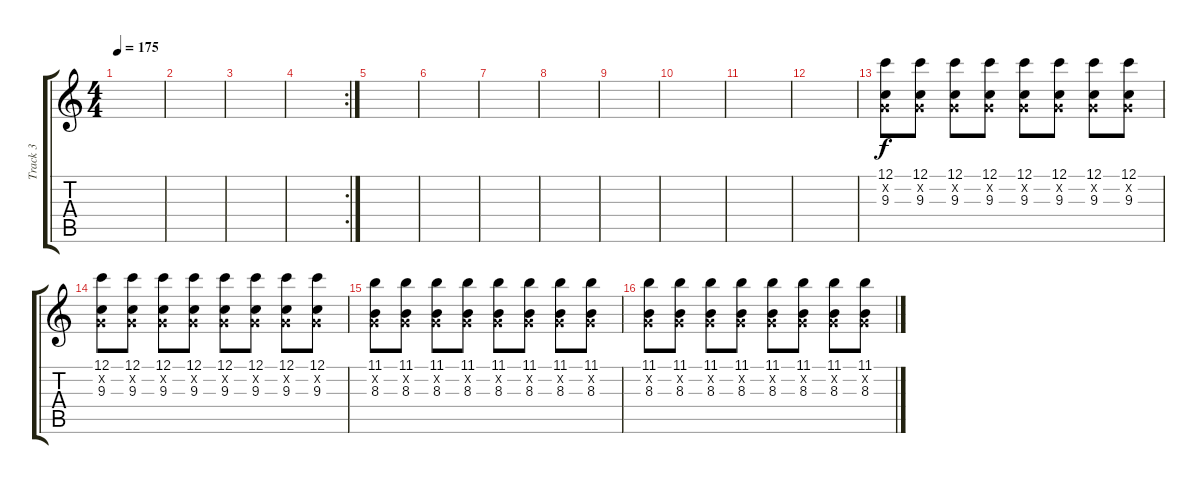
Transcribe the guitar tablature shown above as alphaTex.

\track ("Track 3" "Track 3") {instrument distortionguitar}
\staff {score tabs}
\tuning (C4 G3 Eb3 Bb2 F2 C2) {hide}
\ts (4 4)
\tempo 175
\clef g2
\ks c
|
|
|
\rc 2
|
|
|
|
|
|
|
|
|
(12.1 0.2{x} 9.3).8 (12.1 0.2{x} 9.3).8 (12.1 0.2{x} 9.3).8 (12.1 0.2{x} 9.3).8 (12.1 0.2{x} 9.3).8 (12.1 0.2{x} 9.3).8 (12.1 0.2{x} 9.3).8 (12.1 0.2{x} 9.3).8 |
(12.1 0.2{x} 9.3).8 (12.1 0.2{x} 9.3).8 (12.1 0.2{x} 9.3).8 (12.1 0.2{x} 9.3).8 (12.1 0.2{x} 9.3).8 (12.1 0.2{x} 9.3).8 (12.1 0.2{x} 9.3).8 (12.1 0.2{x} 9.3).8 |
(11.1 0.2{x} 8.3).8 (11.1 0.2{x} 8.3).8 (11.1 0.2{x} 8.3).8 (11.1 0.2{x} 8.3).8 (11.1 0.2{x} 8.3).8 (11.1 0.2{x} 8.3).8 (11.1 0.2{x} 8.3).8 (11.1 0.2{x} 8.3).8 |
(11.1 0.2{x} 8.3).8 (11.1 0.2{x} 8.3).8 (11.1 0.2{x} 8.3).8 (11.1 0.2{x} 8.3).8 (11.1 0.2{x} 8.3).8 (11.1 0.2{x} 8.3).8 (11.1 0.2{x} 8.3).8 (11.1 0.2{x} 8.3).8
